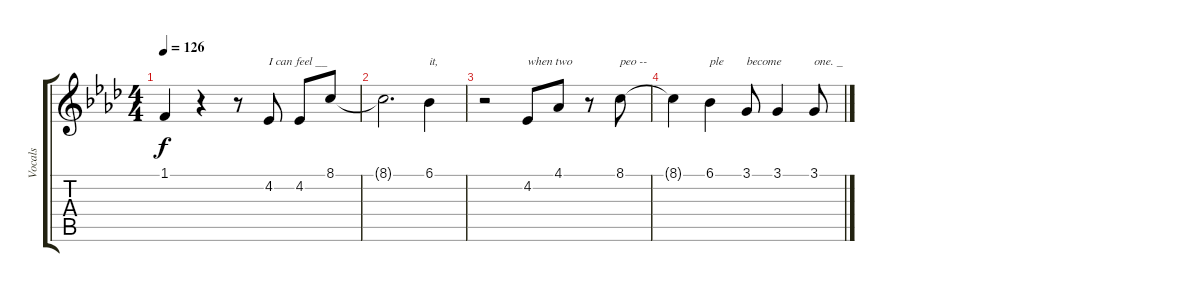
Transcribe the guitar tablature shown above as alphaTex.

\track ("Vocals" "Vocals") {instrument altosax}
\staff {score tabs}
\tuning (E4 B3 G3 D3 A2 E2) {hide}
\ts (4 4)
\tempo 126
\clef g2
\ks ab
1.1.4{dy f} r.4 r.8 4.2.8{txt "I can feel __"} 4.2.8 8.1.8 |
8.1{t}.2{d} 6.1.4{txt "it,"} |
r.2 4.2.8{txt "when two"} 4.1.8 r.8 8.1.8{txt "peo --"} |
8.1{t}.4 6.1.4{txt "ple"} 3.1.8{txt "become"} 3.1.4 3.1.8{txt "one. _"}
